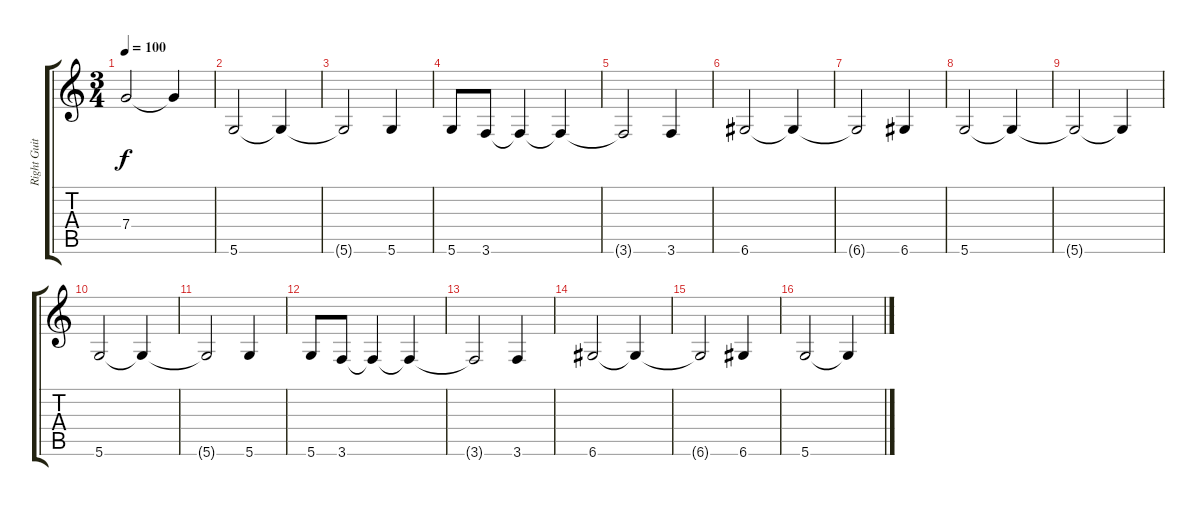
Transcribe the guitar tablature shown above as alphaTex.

\track ("Right Guitar" "Right Guit") {instrument distortionguitar}
\staff {score tabs}
\tuning (D4 A3 F3 C3 G2 D2) {hide}
\ts (3 4)
\tempo 100
\clef g2
\ks c
7.4{t}.2{dy f} 7.4{t}.4 |
5.6.2 5.6{t}.4 |
5.6{t}.2 5.6.4 |
5.6.8 3.6.8 3.6{t}.4 3.6{t}.4 |
3.6{t}.2 3.6.4 |
6.6.2 6.6{t}.4 |
6.6{t}.2 6.6.4 |
5.6.2 5.6{t}.4 |
5.6{t}.2 5.6{t}.4 |
5.6.2 5.6{t}.4 |
5.6{t}.2 5.6.4 |
5.6.8 3.6.8 3.6{t}.4 3.6{t}.4 |
3.6{t}.2 3.6.4 |
6.6.2 6.6{t}.4 |
6.6{t}.2 6.6.4 |
5.6.2 5.6{t}.4
